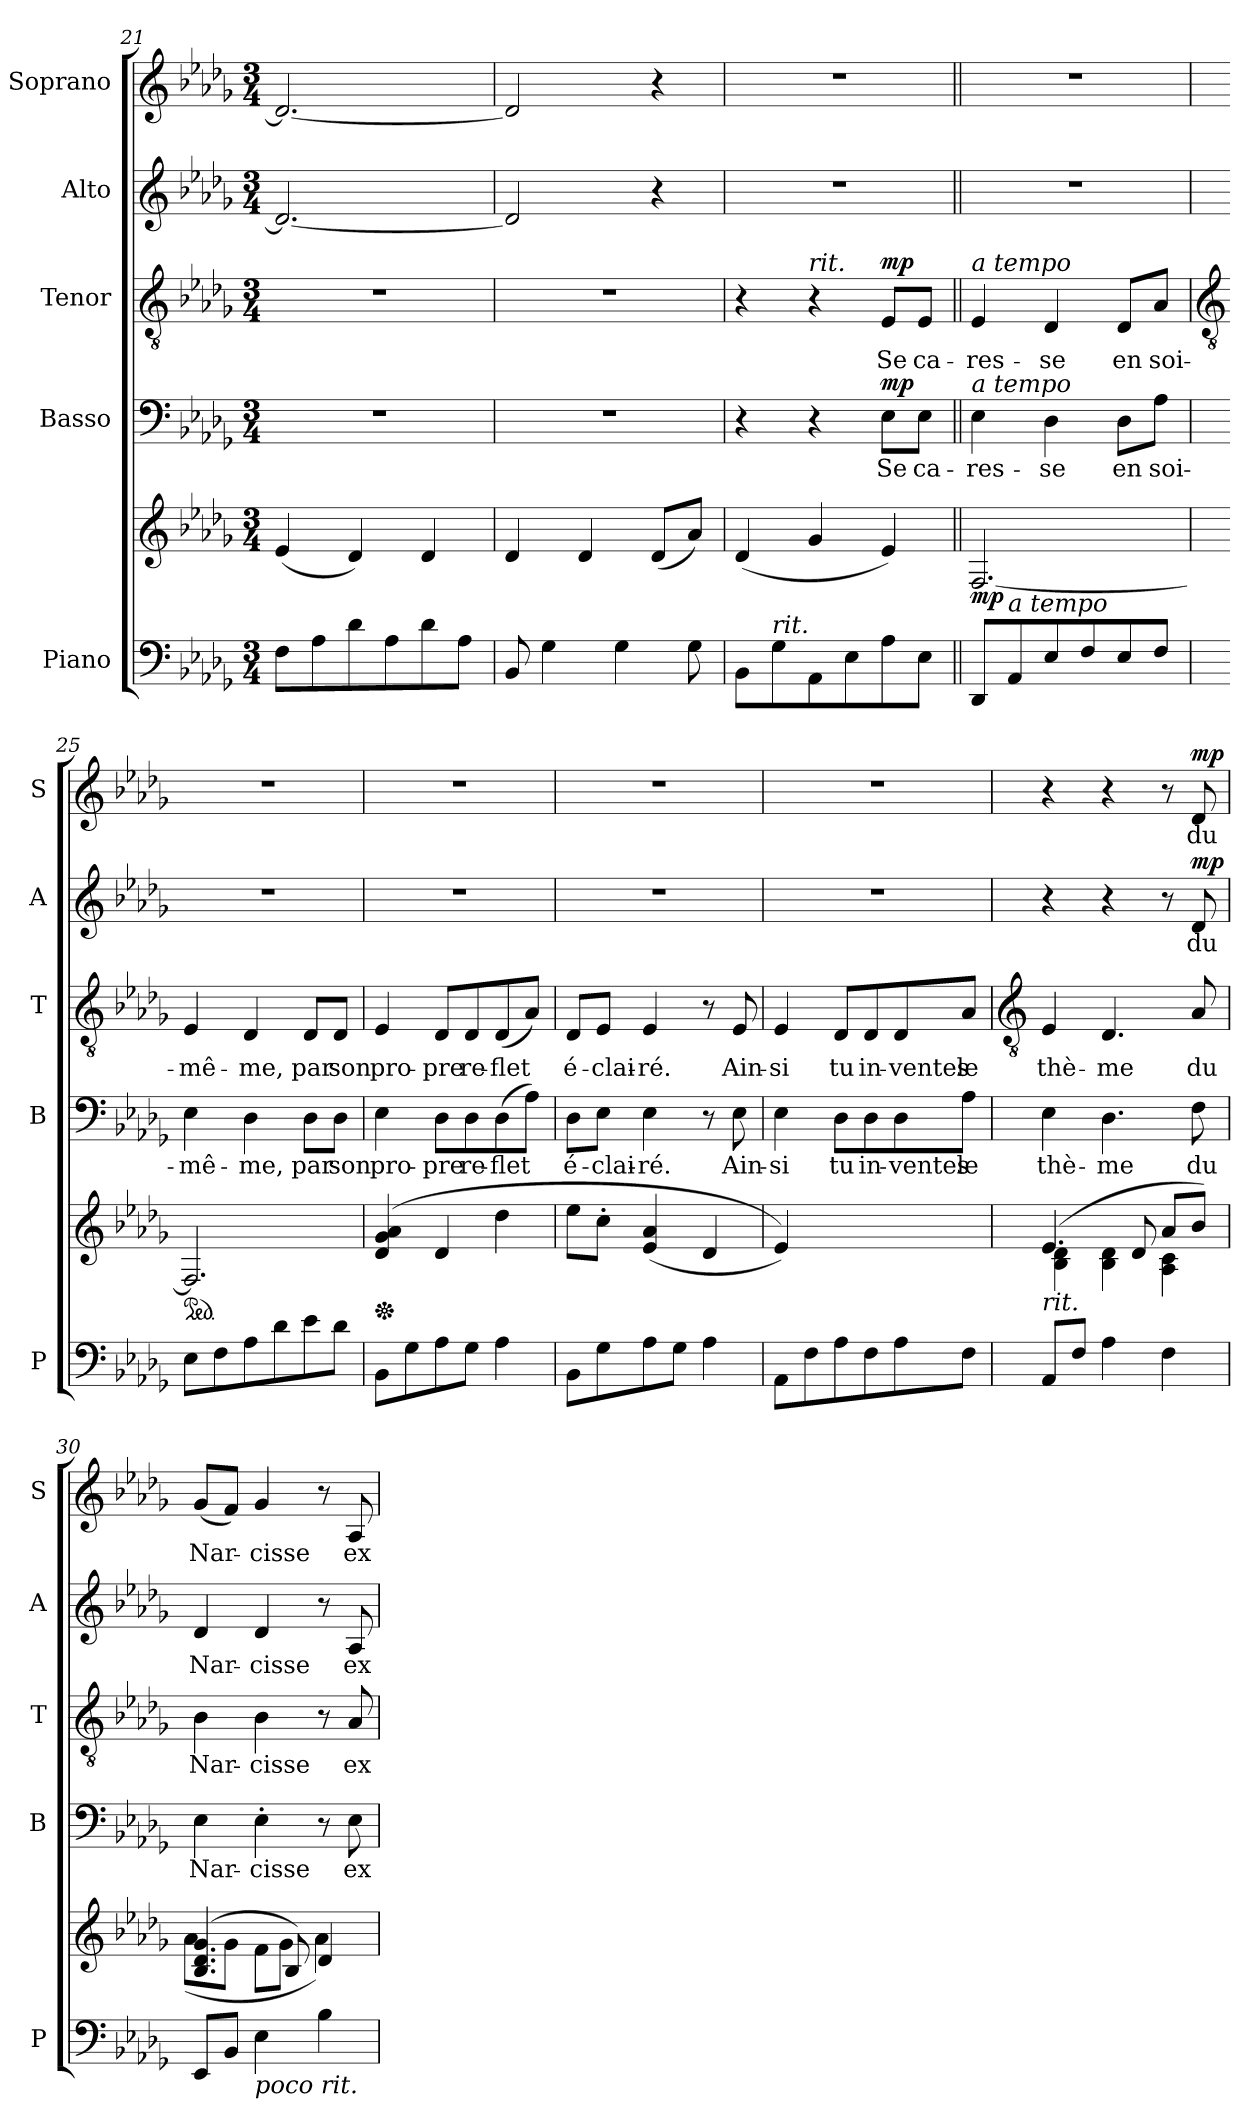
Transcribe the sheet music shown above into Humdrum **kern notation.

**kern	**kern	**dynam	**kern	**text	**dynam	**kern	**text	**dynam	**kern	**text	**dynam	**kern	**text	**dynam
*part5	*part5	*part5	*part4	*part4	*part4	*part3	*part3	*part3	*part2	*part2	*part2	*part1	*part1	*part1
*staff6	*staff5	*staff5/6	*staff4	*staff4	*staff4	*staff3	*staff3	*staff3	*staff2	*staff2	*staff2	*staff1	*staff1	*staff1
*I"Piano	*	*	*I"Basso	*	*	*I"Tenor	*	*	*I"Alto	*	*	*I"Soprano	*	*
*I'P	*	*	*I'B	*	*	*I'T	*	*	*I'A	*	*	*I'S	*	*
*clefF4	*clefG2	*	*clefF4	*	*	*clefGv2	*	*	*clefG2	*	*	*clefG2	*	*
*k[b-e-a-d-g-]	*k[b-e-a-d-g-]	*	*k[b-e-a-d-g-]	*	*	*k[b-e-a-d-g-]	*	*	*k[b-e-a-d-g-]	*	*	*k[b-e-a-d-g-]	*	*
*D-:	*D-:	*	*D-:	*	*	*D-:	*	*	*D-:	*	*	*D-:	*	*
*M3/4	*M3/4	*	*M3/4	*	*	*M3/4	*	*	*M3/4	*	*	*M3/4	*	*
=21	=21	=21	=21	=21	=21	=21	=21	=21	=21	=21	=21	=21	=21	=21
8F\L	(4e-/	.	2.r	.	.	2.r	.	.	2.d-/_	.	.	2.d-/_	.	.
8A-\	.	.	.	.	.	.	.	.	.	.	.	.	.	.
8d-\	4d-/)	.	.	.	.	.	.	.	.	.	.	.	.	.
8A-\	.	.	.	.	.	.	.	.	.	.	.	.	.	.
8d-\	4d-/	.	.	.	.	.	.	.	.	.	.	.	.	.
8A-\J	.	.	.	.	.	.	.	.	.	.	.	.	.	.
=22	=22	=22	=22	=22	=22	=22	=22	=22	=22	=22	=22	=22	=22	=22
8BB-/	4d-/	.	2.r	.	.	2.r	.	.	2d-/]	.	.	2d-/]	.	.
4G-\	.	.	.	.	.	.	.	.	.	.	.	.	.	.
.	4d-/	.	.	.	.	.	.	.	.	.	.	.	.	.
4G-\	.	.	.	.	.	.	.	.	.	.	.	.	.	.
.	(8d-/L	.	.	.	.	.	.	.	4r	.	.	4r	.	.
8G-\	8a-/J)	.	.	.	.	.	.	.	.	.	.	.	.	.
=23	=23	=23	=23	=23	=23	=23	=23	=23	=23	=23	=23	=23	=23	=23
8BB-\L	(4d-/	.	4r	.	.	4r	.	.	2.r	.	.	2.r	.	.
!LO:TX:a:i:t=rit.	!	!	!	!	!	!	!	!	!	!	!	!	!	!
8G-\	.	.	.	.	.	.	.	.	.	.	.	.	.	.
!	!	!	!	!	!	!LO:TX:a:i:t=rit.	!	!	!	!	!	!	!	!
8AA-\	4g-/	.	4r	.	.	4r	.	.	.	.	.	.	.	.
8E-\	.	.	.	.	.	.	.	.	.	.	.	.	.	.
!	!	!	!	!LO:LY:b	!LO:DY:a	!	!LO:LY:b	!LO:DY:a	!	!	!	!	!	!
8A-\	4e-/)	.	8E-\L	Se	mp	8E-/L	Se	mp	.	.	.	.	.	.
!	!	!	!	!LO:LY:b	!	!	!LO:LY:b	!	!	!	!	!	!	!
8E-\J	.	.	8E-\J	ca-	.	8E-/J	ca-	.	.	.	.	.	.	.
=24||	=24||	=24||	=24||	=24||	=24||	=24||	=24||	=24||	=24||	=24||	=24||	=24||	=24||	=24||
!	!	!	!	!	!	!LO:TX:a:i:t=a tempo	!	!	!	!	!	!	!	!
!	!	!	!LO:TX:a:i:t=a tempo	!	!	!	!	!	!	!	!	!	!	!
!	!	!LO:DY:b	!	!LO:LY:b	!	!	!LO:LY:b	!	!	!	!	!	!	!
8DD-/L	[2.F/	mp	4E-\	-res-	.	4E-/	-res-	.	2.r	.	.	2.r	.	.
!LO:TX:a:i:t=a tempo	!	!	!	!	!	!	!	!	!	!	!	!	!	!
8AA-/	.	.	.	.	.	.	.	.	.	.	.	.	.	.
!	!	!	!	!LO:LY:b	!	!	!LO:LY:b	!	!	!	!	!	!	!
8E-/	.	.	4D-\	-se	.	4D-/	-se	.	.	.	.	.	.	.
8F/	.	.	.	.	.	.	.	.	.	.	.	.	.	.
!	!	!	!	!LO:LY:b	!	!	!LO:LY:b	!	!	!	!	!	!	!
8E-/	.	.	8D-\L	en	.	8D-/L	en	.	.	.	.	.	.	.
!	!	!	!	!LO:LY:b	!	!	!LO:LY:b	!	!	!	!	!	!	!
8F/J	.	.	8A-\J	soi-	.	8A-/J	soi-	.	.	.	.	.	.	.
!!LO:LB:g=z
=25	=25	=25	=25	=25	=25	=25	=25	=25	=25	=25	=25	=25	=25	=25
*	*	*	*	*	*	*clefGv2	*	*	*	*	*	*	*	*
*	*ped	*	*	*	*	*	*	*	*	*	*	*	*	*
!	!	!	!	!LO:LY:b	!	!	!LO:LY:b	!	!	!	!	!	!	!
8E-\L	2.F/]	.	4E-\	-mê-	.	4E-/	-mê-	.	2.r	.	.	2.r	.	.
8F\	.	.	.	.	.	.	.	.	.	.	.	.	.	.
!	!	!	!	!LO:LY:b	!	!	!LO:LY:b	!	!	!	!	!	!	!
8A-\	.	.	4D-\	-me,	.	4D-/	-me,	.	.	.	.	.	.	.
8d-\	.	.	.	.	.	.	.	.	.	.	.	.	.	.
!	!	!	!	!LO:LY:b	!	!	!LO:LY:b	!	!	!	!	!	!	!
8e-\	.	.	8D-\L	par	.	8D-/L	par	.	.	.	.	.	.	.
!	!	!	!	!LO:LY:b	!	!	!LO:LY:b	!	!	!	!	!	!	!
8d-\J	.	.	8D-\J	son	.	8D-/J	son	.	.	.	.	.	.	.
=26	=26	=26	=26	=26	=26	=26	=26	=26	=26	=26	=26	=26	=26	=26
*	*Xped	*	*	*	*	*	*	*	*	*	*	*	*	*
!	!	!	!	!LO:LY:b	!	!	!LO:LY:b	!	!	!	!	!	!	!
8BB-\L	(>4d-/ 4g-/ 4a-/	.	4E-\	pro-	.	4E-/	pro-	.	2.r	.	.	2.r	.	.
8G-\	.	.	.	.	.	.	.	.	.	.	.	.	.	.
!	!	!	!	!LO:LY:b	!	!	!LO:LY:b	!	!	!	!	!	!	!
8A-\	4d-/	.	8D-\L	-pre	.	8D-/L	-pre	.	.	.	.	.	.	.
!	!	!	!	!LO:LY:b	!	!	!LO:LY:b	!	!	!	!	!	!	!
8G-\J	.	.	8D-\	re-	.	8D-/	re-	.	.	.	.	.	.	.
!	!	!	!	!LO:LY:b	!	!	!LO:LY:b	!	!	!	!	!	!	!
4A-\	4dd-\	.	(8D-\	-flet	.	(8D-/	-flet	.	.	.	.	.	.	.
.	.	.	8A-\J)	.	.	8A-/J)	.	.	.	.	.	.	.	.
=27	=27	=27	=27	=27	=27	=27	=27	=27	=27	=27	=27	=27	=27	=27
!	!	!	!	!LO:LY:b	!	!	!LO:LY:b	!	!	!	!	!	!	!
8BB-\L	8ee-\L	.	8D-\L	é-	.	8D-/L	é-	.	2.r	.	.	2.r	.	.
!	!	!	!	!LO:LY:b	!	!	!LO:LY:b	!	!	!	!	!	!	!
8G-\	8cc'\J	.	8E-\J	-clai-	.	8E-/J	-clai-	.	.	.	.	.	.	.
!	!	!	!	!LO:LY:b	!	!	!LO:LY:b	!	!	!	!	!	!	!
8A-\	(>4e-/ 4a-/	.	4E-\	-ré.	.	4E-/	-ré.	.	.	.	.	.	.	.
8G-\J	.	.	.	.	.	.	.	.	.	.	.	.	.	.
4A-\	4d-/	.	8r	.	.	8r	.	.	.	.	.	.	.	.
!	!	!	!	!LO:LY:b	!	!	!LO:LY:b	!	!	!	!	!	!	!
.	.	.	8E-\	Ain-	.	8E-/	Ain-	.	.	.	.	.	.	.
=28	=28	=28	=28	=28	=28	=28	=28	=28	=28	=28	=28	=28	=28	=28
!	!	!	!	!LO:LY:b	!	!	!LO:LY:b	!	!	!	!	!	!	!
8AA-\L	4e-/))	.	4E-\	-si	.	4E-/	-si	.	2.r	.	.	2.r	.	.
8F\	.	.	.	.	.	.	.	.	.	.	.	.	.	.
!	!	!	!	!LO:LY:b	!	!	!LO:LY:b	!	!	!	!	!	!	!
8A-\	2ryy	.	8D-\L	tu	.	8D-/L	tu	.	.	.	.	.	.	.
!	!	!	!	!LO:LY:b	!	!	!LO:LY:b	!	!	!	!	!	!	!
8F\	.	.	8D-\	in-	.	8D-/	in-	.	.	.	.	.	.	.
!	!	!	!	!LO:LY:b	!	!	!LO:LY:b	!	!	!	!	!	!	!
8A-\	.	.	8D-\	-ventes	.	8D-/	-ventes	.	.	.	.	.	.	.
!	!	!	!	!LO:LY:b	!	!	!LO:LY:b	!	!	!	!	!	!	!
8F\J	.	.	8A-\J	le	.	8A-/J	le	.	.	.	.	.	.	.
!!LO:PB:g=z
=29	=29	=29	=29	=29	=29	=29	=29	=29	=29	=29	=29	=29	=29	=29
*	*	*	*	*	*	*clefGv2	*	*	*	*	*	*	*	*
*	*^	*	*	*	*	*	*	*	*	*	*	*	*	*
!	!LO:TX:b:i:t=rit.	!	!	!	!	!	!	!	!	!	!	!	!	!	!
!	!	!	!	!	!LO:LY:b	!	!	!LO:LY:b	!	!	!	!	!	!	!
8AA-/L	(4.e-/	4B-\ 4d-\	.	4E-\	thè-	.	4E-/	thè-	.	4r	.	.	4r	.	.
8F/J	.	.	.	.	.	.	.	.	.	.	.	.	.	.	.
!	!	!	!	!	!LO:LY:b	!	!	!LO:LY:b	!	!	!	!	!	!	!
4A-\	.	4B-\ 4d-\	.	4.D-\	-me	.	4.D-/	-me	.	4r	.	.	4r	.	.
.	8d-/	.	.	.	.	.	.	.	.	.	.	.	.	.	.
4F\	8a-/L	4A-\ 4c\	.	.	.	.	.	.	.	8r	.	.	8r	.	.
!	!	!	!	!	!LO:LY:b	!	!	!LO:LY:b	!	!	!LO:LY:b	!LO:DY:a	!	!LO:LY:b	!LO:DY:a
.	8b-/J)	.	.	8F\	du	.	8A-/	du	.	8d-/	du	mp	8d-/	du	mp
=30	=30	=30	=30	=30	=30	=30	=30	=30	=30	=30	=30	=30	=30	=30	=30
!	!	!	!	!	!LO:LY:b	!	!	!LO:LY:b	!	!	!LO:LY:b	!	!	!LO:LY:b	!
8EE-/L	(4.B-/ 4.d-/ 4.g-/	(8a-\L	.	4E-\	Nar-	.	4B-\	Nar-	.	4d-/	Nar-	.	(8g-/L	Nar-	.
8BB-/J	.	8g-\J	.	.	.	.	.	.	.	.	.	.	8f/J)	.	.
!LO:TX:b:i:t=poco rit.	!	!	!	!	!	!	!	!	!	!	!	!	!	!	!
!	!	!	!	!	!LO:LY:b	!	!	!LO:LY:b	!	!	!LO:LY:b	!	!	!LO:LY:b	!
4E-\	.	8f\L	.	4E-'\	-cisse	.	4B-\	-cisse	.	4d-/	-cisse	.	4g-/	-cisse	.
.	8B-/)	8g-\J	.	.	.	.	.	.	.	.	.	.	.	.	.
4B-\	4d-/	4a-\)	.	8r	.	.	8r	.	.	8r	.	.	8r	.	.
!	!	!	!	!	!LO:LY:b	!	!	!LO:LY:b	!	!	!LO:LY:b	!	!	!LO:LY:b	!
.	.	.	.	8E-\	ex-	.	8A-/	ex-	.	8A-/	ex-	.	8A-/	ex-	.
*	*v	*v	*	*	*	*	*	*	*	*	*	*	*	*	*
=	=	=	=	=	=	=	=	=	=	=	=	=	=	=
*-	*-	*-	*-	*-	*-	*-	*-	*-	*-	*-	*-	*-	*-	*-
